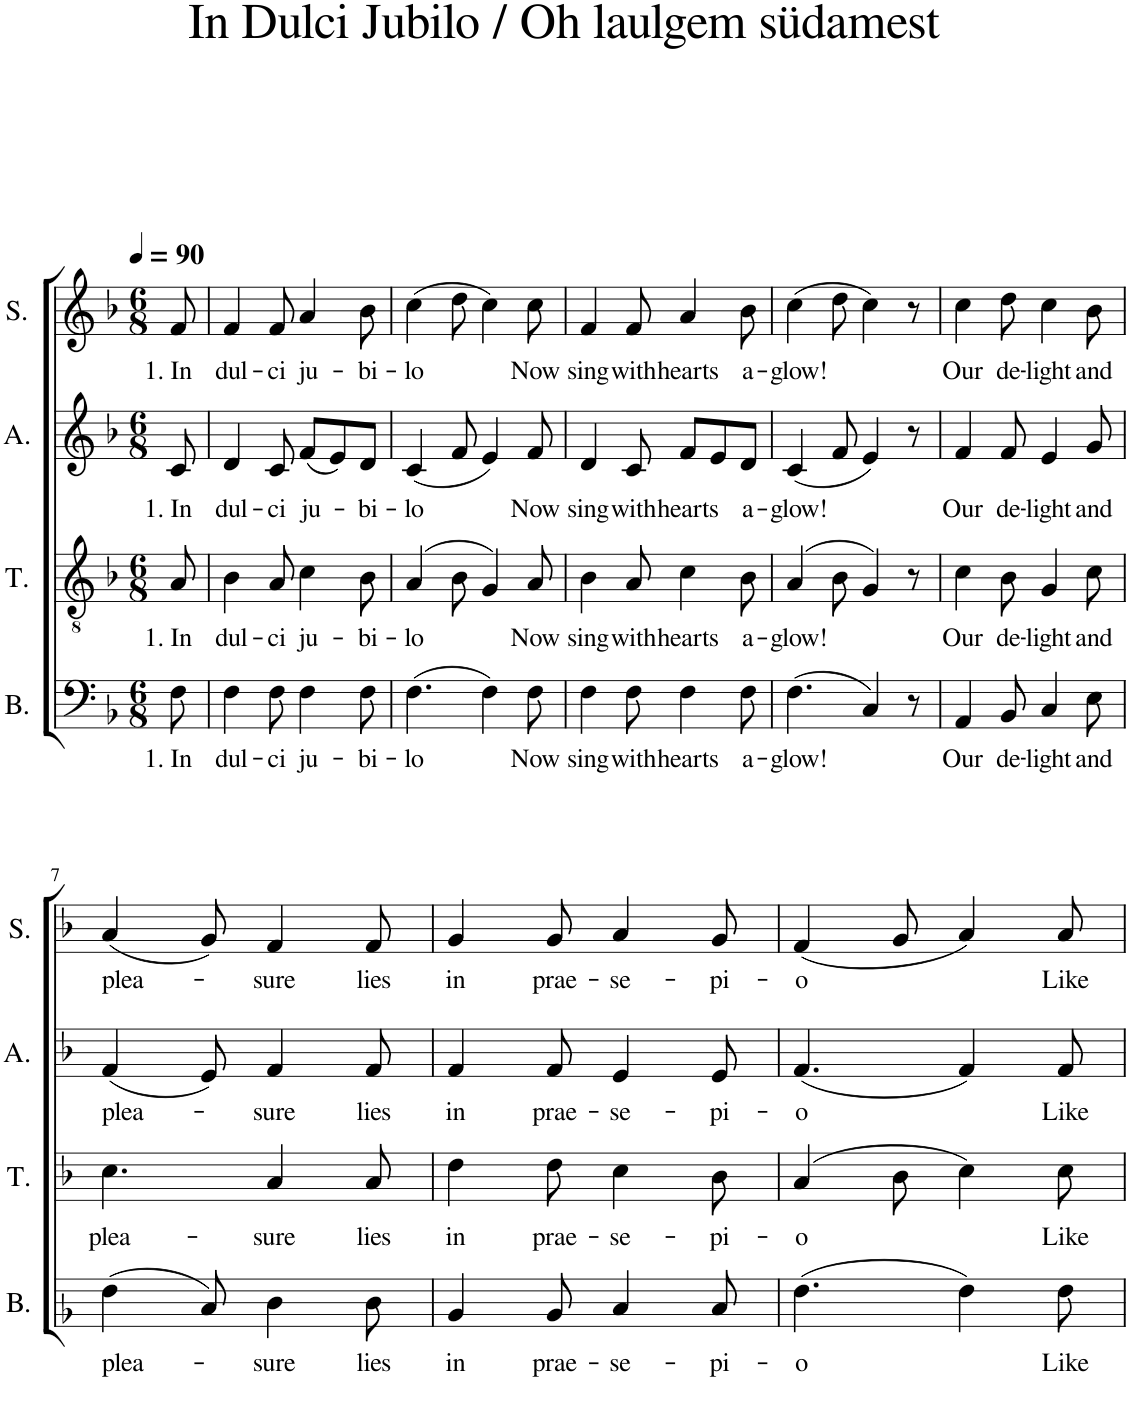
**kern	**text	**kern	**text	**kern	**text	**kern	**text
*part4	*part4	*part3	*part3	*part2	*part2	*part1	*part1
*staff4	*staff4	*staff3	*staff3	*staff2	*staff2	*staff1	*staff1
*I"B.	*	*I"T.	*	*I"A.	*	*I"S.	*
*I'B.	*	*I'T.	*	*I'A.	*	*I'S.	*
*clefF4	*	*clefGv2	*	*clefG2	*	*clefG2	*
*k[b-]	*	*k[b-]	*	*k[b-]	*	*k[b-]	*
*M6/8	*	*M6/8	*	*M6/8	*	*M6/8	*
*MM90	*	*MM90	*	*MM90	*	*MM90	*
=1	=1	=1	=1	=1	=1	=1	=1
!	!LO:LY:b	!	!LO:LY:b	!	!LO:LY:b	!	!LO:LY:b
8F\	1. In	8A/	1. In	8c/	1. In	8f/	1. In
=2	=2	=2	=2	=2	=2	=2	=2
!	!LO:LY:b	!	!LO:LY:b	!	!LO:LY:b	!	!LO:LY:b
4F\	dul-	4B-\	dul-	4d/	dul-	4f/	dul-
!	!LO:LY:b	!	!LO:LY:b	!	!LO:LY:b	!	!LO:LY:b
8F\	-ci	8A/	-ci	8c/	-ci	8f/	-ci
!	!LO:LY:b	!	!LO:LY:b	!	!LO:LY:b	!	!LO:LY:b
4F\	ju-	4c\	ju-	(8f/L	ju-	4a/	ju-
.	.	.	.	8e/)	.	.	.
!	!LO:LY:b	!	!LO:LY:b	!	!LO:LY:b	!	!LO:LY:b
8F\	-bi-	8B-\	-bi-	8d/J	-bi-	8b-\	-bi-
=3	=3	=3	=3	=3	=3	=3	=3
!	!LO:LY:b	!	!LO:LY:b	!	!LO:LY:b	!	!LO:LY:b
(4.F\	-lo	(4A/	-lo	(4c/	-lo	(4cc\	-lo
.	.	8B-\	.	8f/	.	8dd\	.
4F\)	.	4G/)	.	4e/)	.	4cc\)	.
!	!LO:LY:b	!	!LO:LY:b	!	!LO:LY:b	!	!LO:LY:b
8F\	Now	8A/	Now	8f/	Now	8cc\	Now
=4	=4	=4	=4	=4	=4	=4	=4
!	!LO:LY:b	!	!LO:LY:b	!	!LO:LY:b	!	!LO:LY:b
4F\	sing	4B-\	sing	4d/	sing	4f/	sing
!	!LO:LY:b	!	!LO:LY:b	!	!LO:LY:b	!	!LO:LY:b
8F\	with	8A/	with	8c/	with	8f/	with
!	!LO:LY:b	!	!LO:LY:b	!	!LO:LY:b	!	!LO:LY:b
4F\	hearts	4c\	hearts	8f/L	hearts	4a/	hearts
.	.	.	.	8e/	.	.	.
!	!LO:LY:b	!	!LO:LY:b	!	!LO:LY:b	!	!LO:LY:b
8F\	a-	8B-\	a-	8d/J	a-	8b-\	a-
=5	=5	=5	=5	=5	=5	=5	=5
!	!LO:LY:b	!	!LO:LY:b	!	!LO:LY:b	!	!LO:LY:b
(4.F\	-glow!	(4A/	-glow!	(4c/	-glow!	(4cc\	-glow!
.	.	8B-\	.	8f/	.	8dd\	.
4C/)	.	4G/)	.	4e/)	.	4cc\)	.
8r	.	8r	.	8r	.	8r	.
=6	=6	=6	=6	=6	=6	=6	=6
!	!LO:LY:b	!	!LO:LY:b	!	!LO:LY:b	!	!LO:LY:b
4AA/	Our	4c\	Our	4f/	Our	4cc\	Our
!	!LO:LY:b	!	!LO:LY:b	!	!LO:LY:b	!	!LO:LY:b
8BB-/	de-	8B-\	de-	8f/	de-	8dd\	de-
!	!LO:LY:b	!	!LO:LY:b	!	!LO:LY:b	!	!LO:LY:b
4C/	-light	4G/	-light	4e/	-light	4cc\	-light
!	!LO:LY:b	!	!LO:LY:b	!	!LO:LY:b	!	!LO:LY:b
8E\	and	8c\	and	8g/	and	8b-\	and
!!LO:LB:g=z
=7	=7	=7	=7	=7	=7	=7	=7
!	!LO:LY:b	!	!LO:LY:b	!	!LO:LY:b	!	!LO:LY:b
(4F\	plea-	4.c\	plea-	(4f/	plea-	(4a/	plea-
8C/)	.	.	.	8e/)	.	8g/)	.
!	!LO:LY:b	!	!LO:LY:b	!	!LO:LY:b	!	!LO:LY:b
4D\	-sure	4A/	-sure	4f/	-sure	4f/	-sure
!	!LO:LY:b	!	!LO:LY:b	!	!LO:LY:b	!	!LO:LY:b
8D\	lies	8A/	lies	8f/	lies	8f/	lies
=8	=8	=8	=8	=8	=8	=8	=8
!	!LO:LY:b	!	!LO:LY:b	!	!LO:LY:b	!	!LO:LY:b
4BB-/	in	4d\	in	4f/	in	4g/	in
!	!LO:LY:b	!	!LO:LY:b	!	!LO:LY:b	!	!LO:LY:b
8BB-/	prae-	8d\	prae-	8f/	prae-	8g/	prae-
!	!LO:LY:b	!	!LO:LY:b	!	!LO:LY:b	!	!LO:LY:b
4C/	-se-	4c\	-se-	4e/	-se-	4a/	-se-
!	!LO:LY:b	!	!LO:LY:b	!	!LO:LY:b	!	!LO:LY:b
8C/	-pi-	8B-\	-pi-	8e/	-pi-	8g/	-pi-
=9	=9	=9	=9	=9	=9	=9	=9
!	!LO:LY:b	!	!LO:LY:b	!	!LO:LY:b	!	!LO:LY:b
(4.F\	-o	(4A/	-o	(4.f/	-o	(4f/	-o
.	.	8B-\	.	.	.	8g/	.
4F\)	.	4c\)	.	4f/)	.	4a/)	.
!	!LO:LY:b	!	!LO:LY:b	!	!LO:LY:b	!	!LO:LY:b
8F\	Like	8c\	Like	8f/	Like	8a/	Like
=	=	=	=	=	=	=	=
*-	*-	*-	*-	*-	*-	*-	*-
